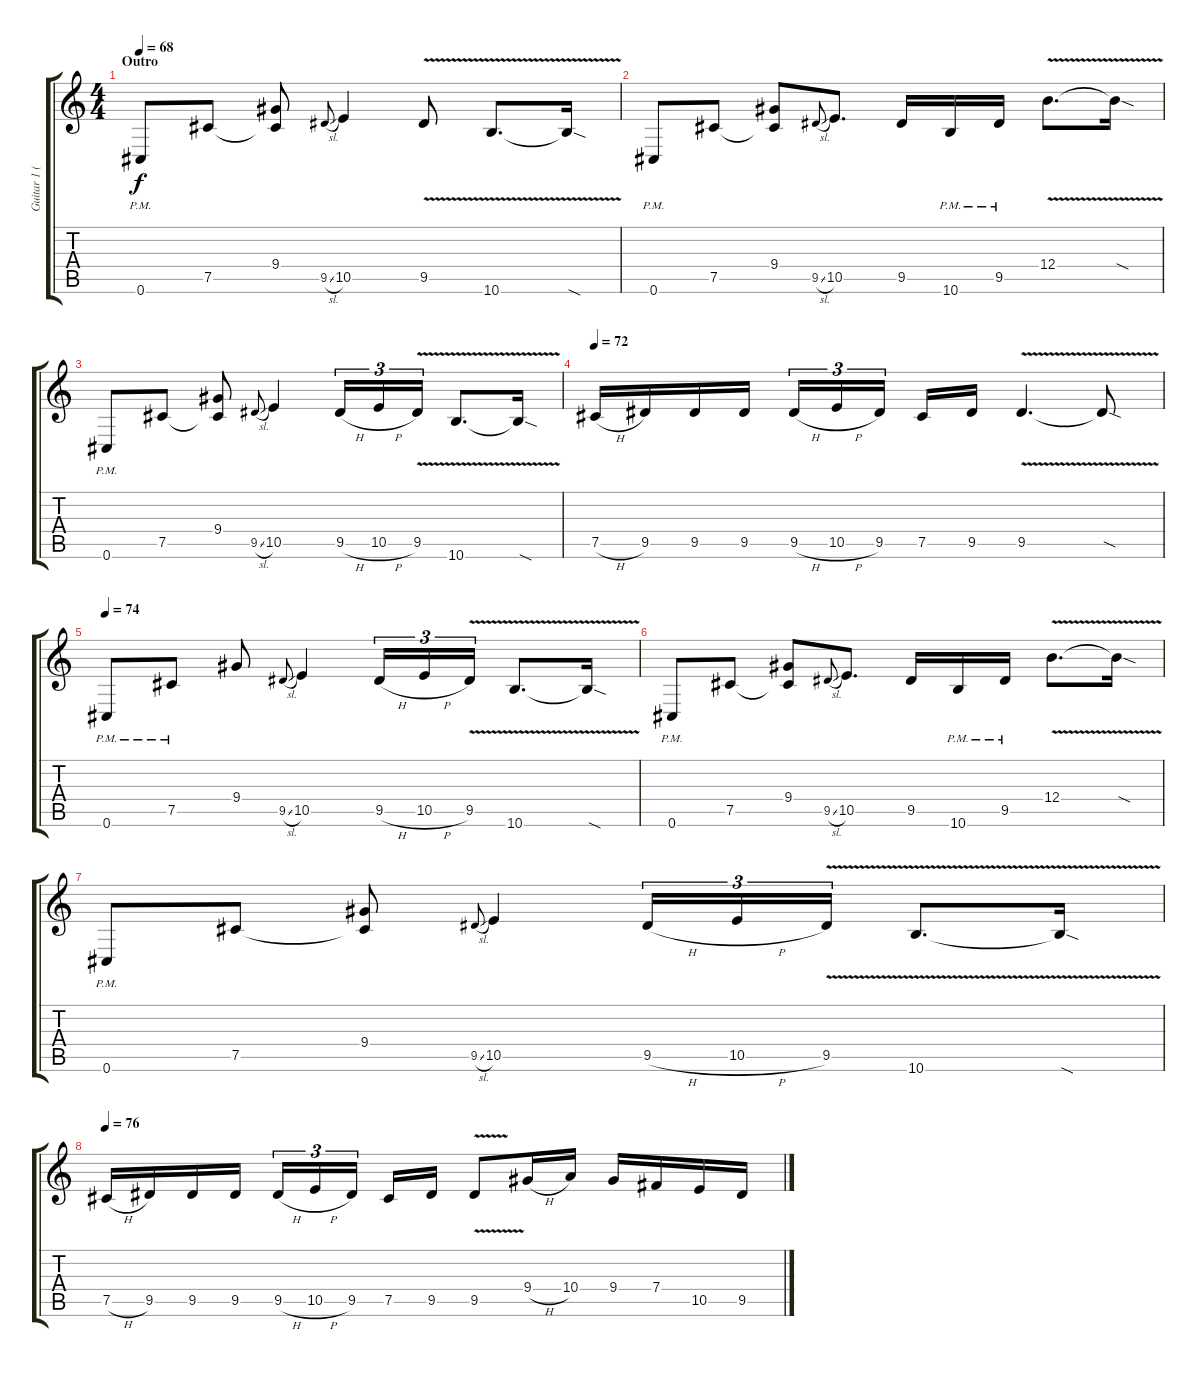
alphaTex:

\track ("Guitar 1 (Distortion)" "Guitar 1 (") {instrument distortionguitar}
\staff {score tabs}
\tuning (Db4 Ab3 E3 B2 Gb2 Db2) {hide}
\ts (4 4)
\section ("" "Outro")
\tempo 68
\clef g2
\ks c
0.6{pm}.8{dy f volume 16 balance 8} 7.5.8 (9.4 7.5{t}).8 9.5{sl}.8{gr onbeat} 10.5.4 9.5{v}.8 10.6{v}.8{d} 10.6{sod t}.16 |
0.6{pm}.8 7.5.8 (9.4 7.5{t}).8 9.5{sl}.8{gr onbeat} 10.5.8{d} 9.5.16 10.6{pm}.16 9.5{pm}.16 12.4{v}.8{d} 12.4{sod t}.16 |
0.6{pm}.8 7.5.8 (9.4 7.5{t}).8 9.5{sl}.8{gr onbeat} 10.5.4 9.5{h}.16{tu (3 2)} 10.5{h}.16{tu (3 2)} 9.5{v}.16{tu (3 2)} 10.6{v}.8{d} 10.6{sod t}.16 |
\tempo 72
7.5{h}.16 9.5.16 9.5.16 9.5.16 9.5{h}.16{tu (3 2)} 10.5{h}.16{tu (3 2)} 9.5.16{tu (3 2) beam splitsecondary} 7.5.16 9.5.16 9.5{v}.4{d} 9.5{sod t}.8 |
\tempo 74
0.6{pm}.8 7.5{pm}.8 9.4.8 9.5{sl}.8{gr onbeat} 10.5.4 9.5{h}.16{tu (3 2)} 10.5{h}.16{tu (3 2)} 9.5{v}.16{tu (3 2)} 10.6{v}.8{d} 10.6{sod t}.16 |
0.6{pm}.8 7.5.8 (9.4 7.5{t}).8 9.5{sl}.8{gr onbeat} 10.5.8{d} 9.5.16 10.6{pm}.16 9.5{pm}.16 12.4{v}.8{d} 12.4{sod t}.16 |
0.6{pm}.8 7.5.8 (9.4 7.5{t}).8 9.5{sl}.8{gr onbeat} 10.5.4 9.5{h}.16{tu (3 2)} 10.5{h}.16{tu (3 2)} 9.5{v}.16{tu (3 2)} 10.6{v}.8{d} 10.6{sod t}.16 |
\tempo 76
7.5{h}.16 9.5.16 9.5.16 9.5.16 9.5{h}.16{tu (3 2)} 10.5{h}.16{tu (3 2)} 9.5.16{tu (3 2) beam splitsecondary} 7.5.16 9.5.16 9.5{v}.8 9.4{h}.16 10.4.16 9.4.16 7.4.16 10.5.16 9.5.16
